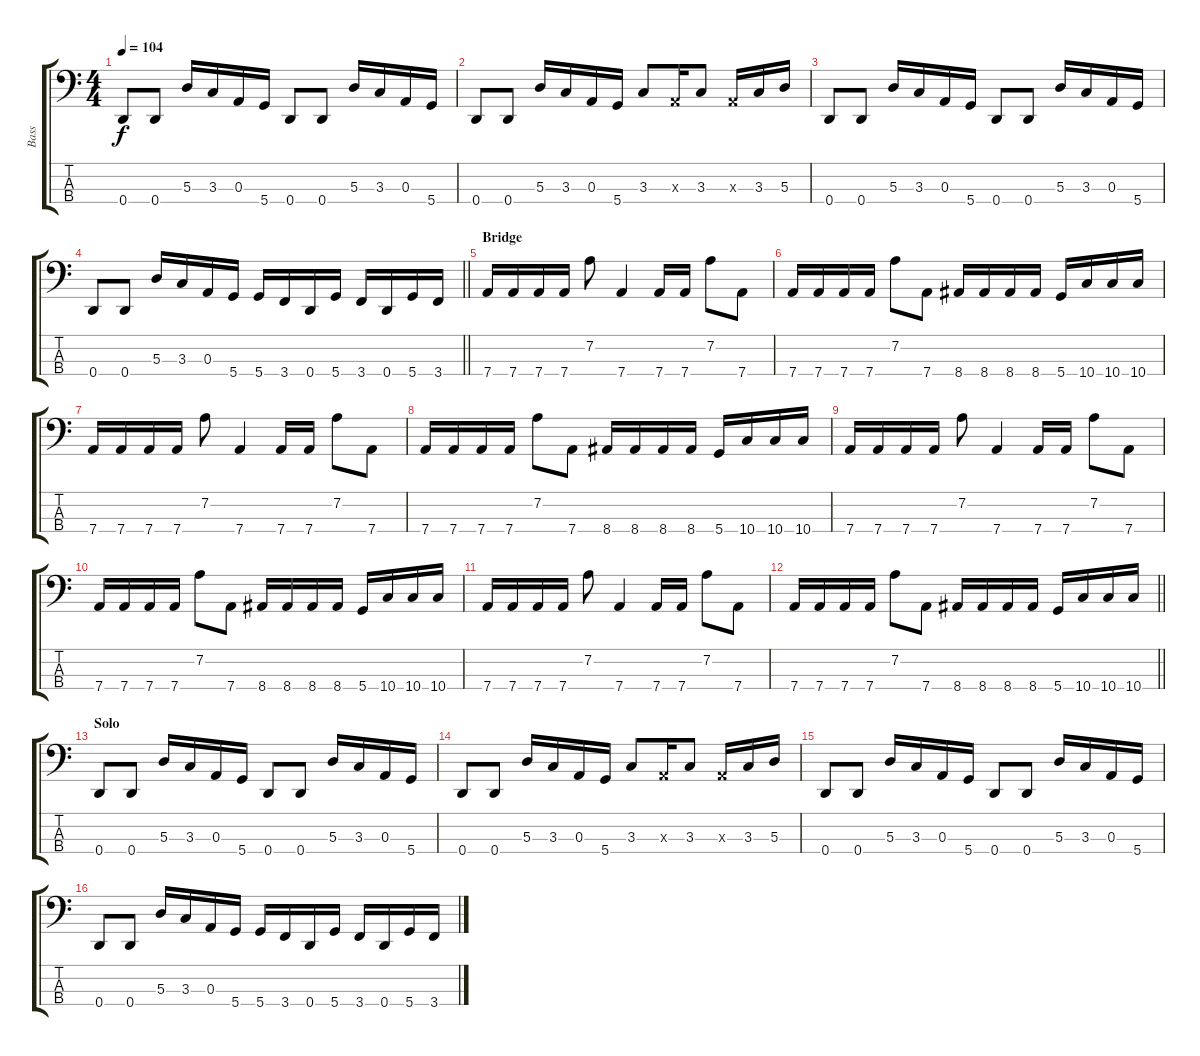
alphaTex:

\track ("Bass" "Bass") {instrument synthbass2}
\staff {score tabs}
\tuning (G2 D2 A1 D1) {hide}
\ts (4 4)
\tempo 104
\clef f4
\ks c
0.4.8{dy f} 0.4.8 5.3.16 3.3.16 0.3.16 5.4.16 0.4.8 0.4.8 5.3.16 3.3.16 0.3.16 5.4.16 |
0.4.8 0.4.8 5.3.16 3.3.16 0.3.16 5.4.16 3.3.8 0.3{x}.16 3.3.8 0.3{x}.16 3.3.16 5.3.16 |
0.4.8 0.4.8 5.3.16 3.3.16 0.3.16 5.4.16 0.4.8 0.4.8 5.3.16 3.3.16 0.3.16 5.4.16 |
\barLineRight lightlight
0.4.8 0.4.8 5.3.16 3.3.16 0.3.16 5.4.16 5.4.16 3.4.16 0.4.16 5.4.16 3.4.16 0.4.16 5.4.16 3.4.16 |
\section ("" "Bridge")
7.4.16 7.4.16 7.4.16 7.4.16 7.2.8 7.4.4 7.4.16 7.4.16 7.2.8 7.4.8 |
7.4.16 7.4.16 7.4.16 7.4.16 7.2.8 7.4.8 8.4.16 8.4.16 8.4.16 8.4.16 5.4.16 10.4.16 10.4.16 10.4.16 |
7.4.16 7.4.16 7.4.16 7.4.16 7.2.8 7.4.4 7.4.16 7.4.16 7.2.8 7.4.8 |
7.4.16 7.4.16 7.4.16 7.4.16 7.2.8 7.4.8 8.4.16 8.4.16 8.4.16 8.4.16 5.4.16 10.4.16 10.4.16 10.4.16 |
7.4.16 7.4.16 7.4.16 7.4.16 7.2.8 7.4.4 7.4.16 7.4.16 7.2.8 7.4.8 |
7.4.16 7.4.16 7.4.16 7.4.16 7.2.8 7.4.8 8.4.16 8.4.16 8.4.16 8.4.16 5.4.16 10.4.16 10.4.16 10.4.16 |
7.4.16 7.4.16 7.4.16 7.4.16 7.2.8 7.4.4 7.4.16 7.4.16 7.2.8 7.4.8 |
\barLineRight lightlight
7.4.16 7.4.16 7.4.16 7.4.16 7.2.8 7.4.8 8.4.16 8.4.16 8.4.16 8.4.16 5.4.16 10.4.16 10.4.16 10.4.16 |
\section ("" "Solo")
0.4.8 0.4.8 5.3.16 3.3.16 0.3.16 5.4.16 0.4.8 0.4.8 5.3.16 3.3.16 0.3.16 5.4.16 |
0.4.8 0.4.8 5.3.16 3.3.16 0.3.16 5.4.16 3.3.8 0.3{x}.16 3.3.8 0.3{x}.16 3.3.16 5.3.16 |
0.4.8 0.4.8 5.3.16 3.3.16 0.3.16 5.4.16 0.4.8 0.4.8 5.3.16 3.3.16 0.3.16 5.4.16 |
0.4.8 0.4.8 5.3.16 3.3.16 0.3.16 5.4.16 5.4.16 3.4.16 0.4.16 5.4.16 3.4.16 0.4.16 5.4.16 3.4.16
